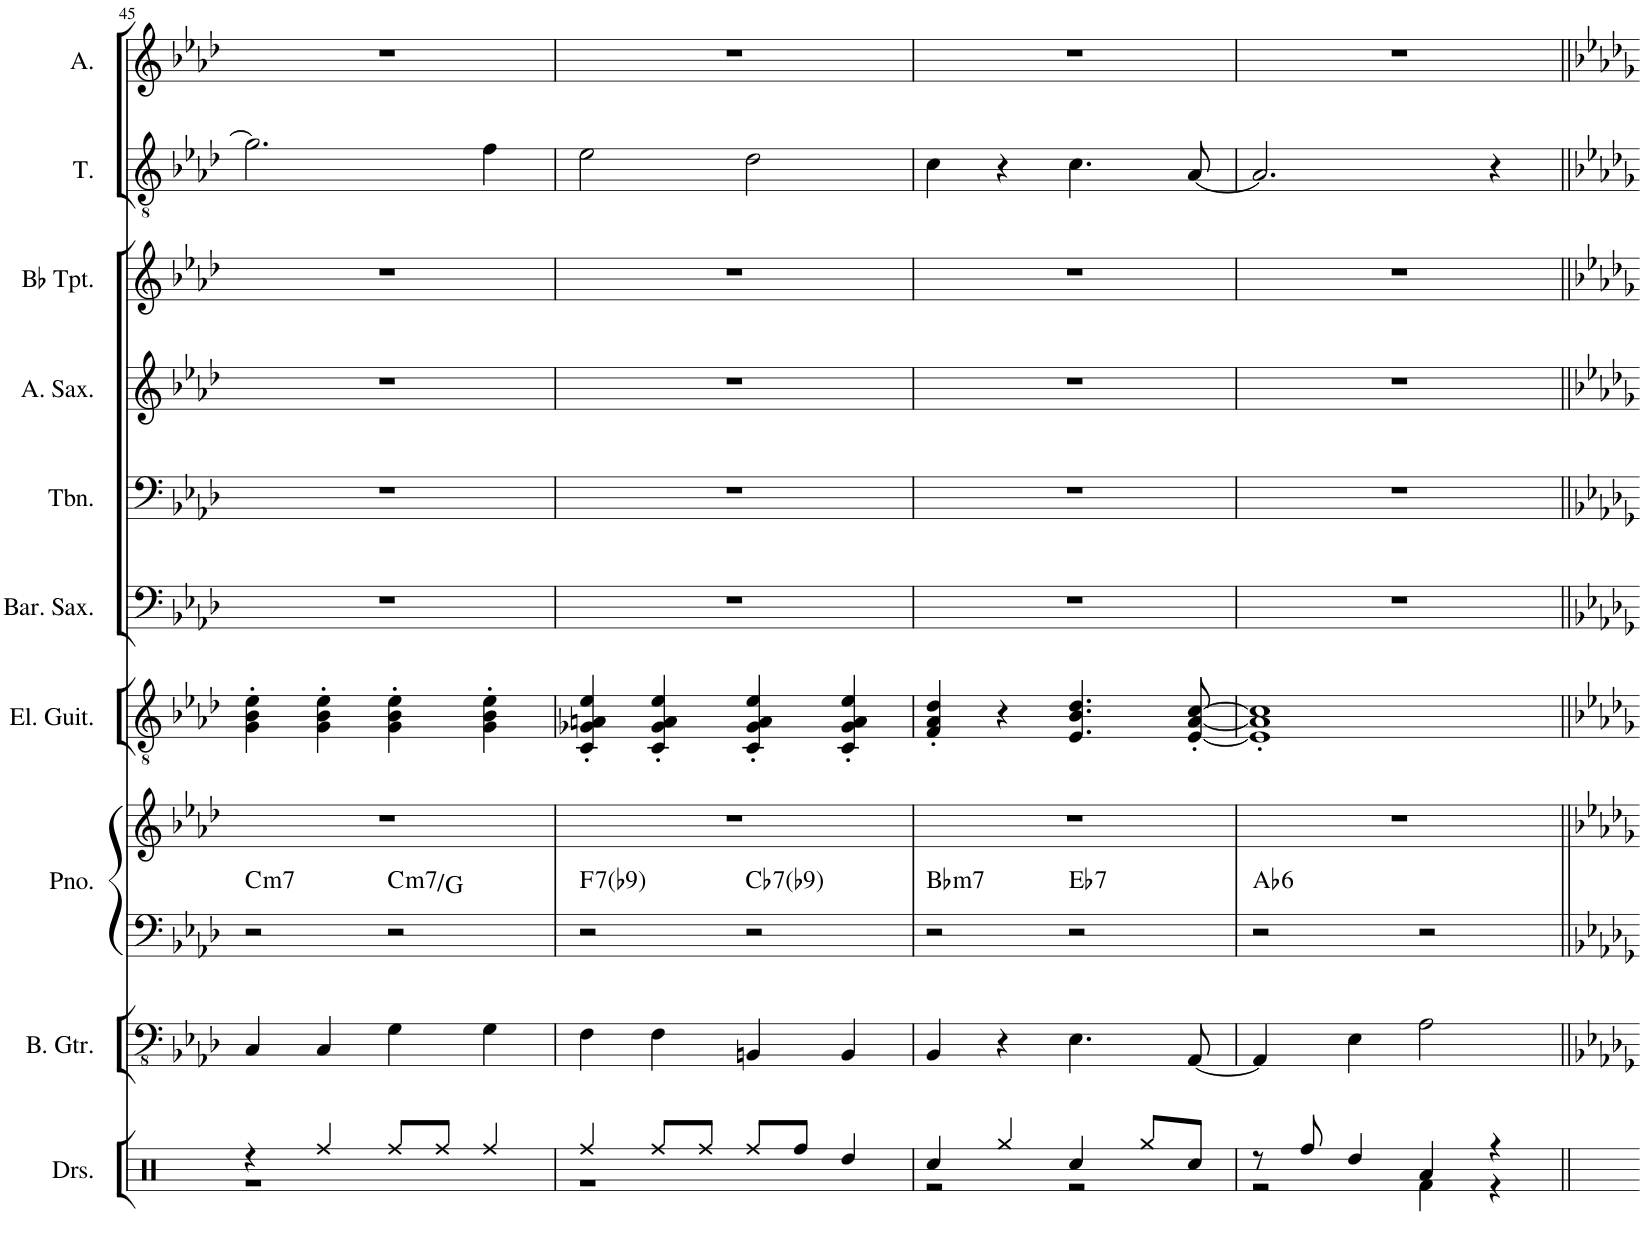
**kern	**kern	**kern	**kern	**harte	**kern	**kern	**kern	**kern	**kern	**kern	**kern
*part10	*part9	*part8	*part8	*part8	*part7	*part6	*part5	*part4	*part3	*part2	*part1
*staff11	*staff10	*staff9	*staff8	*	*staff7	*staff6	*staff5	*staff4	*staff3	*staff2	*staff1
*I"Drumset	*I"Bass Guitar	*I"Piano	*	*	*I"Electric Guitar	*I"Baritone Saxophone	*I"Trombone	*I"Alto Saxophone	*I"Bb Trumpet	*I"Tenor	*I"Alto
*I'Drs.	*I'B. Gtr.	*I'Pno.	*	*	*I'El. Guit.	*I'Bar. Sax.	*I'Tbn.	*I'A. Sax.	*I'Bb Tpt.	*I'T.	*I'A.
!!LO:PB:g=z
*clefX	*clefFv4	*clefF4	*clefG2	*	*clefGv2	*clefF4	*clefF4	*clefG2	*clefG2	*clefGv2	*clefG2
*	*	*	*	*	*	*ITrd12c21	*	*ITrd5c9	*ITrd1c2	*	*
*k[]	*k[b-e-a-d-]	*k[b-e-a-d-]	*k[b-e-a-d-]	*	*k[b-e-a-d-]	*k[b-e-a-d-]	*k[b-e-a-d-]	*k[b-e-a-d-]	*k[b-e-a-d-]	*k[b-e-a-d-]	*k[b-e-a-d-]
*M2/2	*M2/2	*M2/2	*M2/2	*	*M2/2	*M2/2	*M2/2	*M2/2	*M2/2	*M2/2	*M2/2
*met(c|)	*met(c|)	*met(c|)	*met(c|)	*	*met(c|)	*met(c|)	*met(c|)	*met(c|)	*met(c|)	*met(c|)	*met(c|)
=45	=45	=45	=45	=45	=45	=45	=45	=45	=45	=45	=45
*^	*	*	*	*	*	*	*	*	*	*	*
!	!	!	!	!	!LO:H:kt=m7	!	!	!	!	!	!	!
*	*	*	*	*^	*	*	*	*	*	*	*	*
4r	1r	4CC/	2r	1r	2ryy	C:min7	4G\' 4B-\' 4e-\'	1r	1r	1r	1r	2.g\]	1r
4Rff/	.	4CC/	.	.	.	.	4G\' 4B-\' 4e-\'	.	.	.	.	.	.
!	!	!	!	!	!	!LO:H:kt=m7	!	!	!	!	!	!	!
8Rff/L	.	4GG\	2r	.	2ryy	C:min7/5	4G\' 4B-\' 4e-\'	.	.	.	.	.	.
8Rff/J	.	.	.	.	.	.	.	.	.	.	.	.	.
4Rff/	.	4GG\	.	.	.	.	4G\' 4B-\' 4e-\'	.	.	.	.	4f\	.
=46	=46	=46	=46	=46	=46	=46	=46	=46	=46	=46	=46	=46	=46
!	!	!	!	!	!	!LO:H:kt=7	!	!	!	!	!	!	!
4Rff/	1r	4FF\	2r	1r	2ryy	F:7(b9)	4C/' 4G-X/' 4An/' 4e-/'	1r	1r	1r	1r	2e-\	1r
8Rff/L	.	4FF\	.	.	.	.	4C/' 4G-/' 4A/' 4e-/'	.	.	.	.	.	.
8Rff/J	.	.	.	.	.	.	.	.	.	.	.	.	.
!	!	!	!	!	!	!LO:H:kt=7	!	!	!	!	!	!	!
8Rff/L	.	4BBBn/	2r	.	2ryy	Cb:7(b9)	4C/' 4G-/' 4A/' 4e-/'	.	.	.	.	2d-\	.
8Rff/J	.	.	.	.	.	.	.	.	.	.	.	.	.
4Rdd/	.	4BBB/	.	.	.	.	4C/' 4G-/' 4A/' 4e-/'	.	.	.	.	.	.
=47	=47	=47	=47	=47	=47	=47	=47	=47	=47	=47	=47	=47	=47
!	!	!	!	!	!	!LO:H:kt=m7	!	!	!	!	!	!	!
4Rcc/	2r	4BBB-/	2r	1r	2ryy	Bb:min7	4F/' 4A-/' 4d-/'	1r	1r	1r	1r	4c\	1r
4Rgg/	.	4r	.	.	.	.	4r	.	.	.	.	4r	.
!	!	!	!	!	!	!LO:H:kt=7	!	!	!	!	!	!	!
4Rcc/	2r	4.EE-\	2r	.	2ryy	Eb:7	4.E-/ 4.B-/ 4.d-/	.	.	.	.	4.c\	.
8Rgg/L	.	.	.	.	.	.	.	.	.	.	.	.	.
8Rcc/J	.	[8AAA-/	.	.	.	.	[8E-/' [8A-/' [8c/'	.	.	.	.	[8A-/	.
=48	=48	=48	=48	=48	=48	=48	=48	=48	=48	=48	=48	=48	=48
!	!	!	!	!	!	!LO:H:kt=6	!	!	!	!	!	!	!
*	*	*	*	*v	*v	*	*	*	*	*	*	*	*
8r	2r	4AAA-/]	2r	1r	Ab:maj6	1E-]' 1A-]' 1c]'	1r	1r	1r	1r	2.A-/]	1r
8Rff/	.	.	.	.	.	.	.	.	.	.	.	.
4Rdd/	.	4EE-\	.	.	.	.	.	.	.	.	.	.
4Ra/	4Rf\	2AA-\	2r	.	.	.	.	.	.	.	.	.
4r	4r	.	.	.	.	.	.	.	.	.	4r	.
*v	*v	*	*	*	*	*	*	*	*	*	*	*
=||	=||	=||	=||	=||	=||	=||	=||	=||	=||	=||	=||
*-	*-	*-	*-	*-	*-	*-	*-	*-	*-	*-	*-
